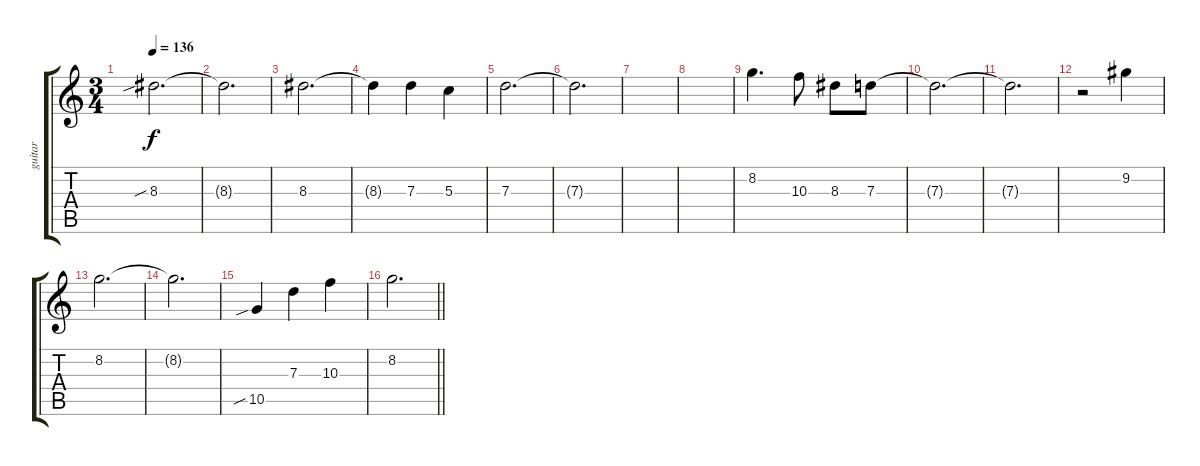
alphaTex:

\track ("guitar" "guitar") {instrument distortionguitar}
\staff {score tabs}
\tuning (E4 B3 G3 D3 A2 E2) {hide}
\ts (3 4)
\section ("" "")
\tempo 136
\clef g2
\ks c
8.3{sib}.2{d dy f} |
8.3{t}.2{d} |
8.3.2{d} |
8.3{t}.4 7.3.4 5.3.4 |
7.3.2{d} |
7.3{t}.2{d} |
|
|
8.2.4{d} 10.3.8 8.3.8 7.3.8 |
7.3{t}.2{d} |
7.3{t}.2{d} |
r.2 9.2.4 |
8.2.2{d} |
8.2{t}.2{d} |
10.5{sib}.4 7.3.4 10.3.4 |
\barLineRight lightlight
8.2.2{d}
